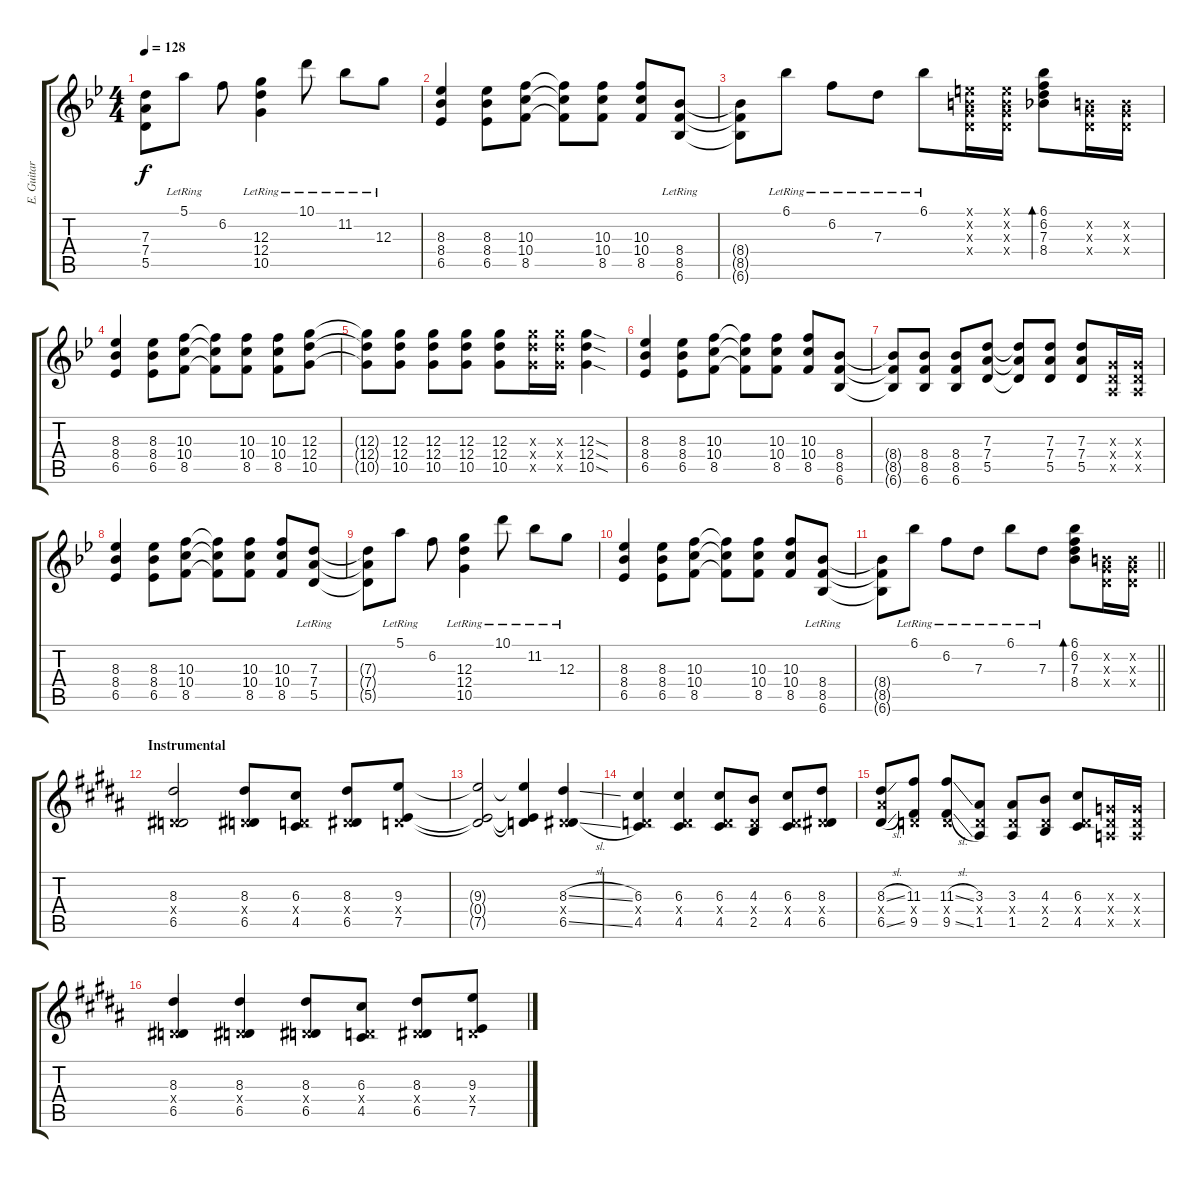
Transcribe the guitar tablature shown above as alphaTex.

\track ("E. Guitar " "E. Guitar ") {instrument overdrivenguitar}
\staff {score tabs}
\tuning (E4 B3 G3 D3 A2 E2) {hide}
\ts (4 4)
\tempo 128
\clef g2
\ks bb
(7.3{t} 7.4{t} 5.5{t}).8{dy f} 5.1{lr}.8 6.2.8 (12.3{lr} 12.4{lr} 10.5{lr}).4 10.1{lr}.8 11.2{lr}.8 12.3{lr}.8 |
(8.3 8.4 6.5).4 (8.3 8.4 6.5).8 (10.3 10.4 8.5).8 (10.3{t} 10.4{t} 8.5{t}).8 (10.3 10.4 8.5).8 (10.3 10.4 8.5).8 (8.4{lr} 8.5{lr} 6.6{lr}).8 |
(8.4{t} 8.5{t} 6.6{t}).8 6.1{lr}.8 6.2{lr}.8 7.3{lr}.8 6.1{lr}.8 (0.1{x} 0.2{x} 0.3{x} 0.4{x}).16 (0.1{x} 0.2{x} 0.3{x} 0.4{x}).16 (6.1 6.2 7.3 8.4).8{bd 30} (0.2{x} 0.3{x} 0.4{x}).16 (0.2{x} 0.3{x} 0.4{x}).16 |
(8.3 8.4 6.5).4 (8.3 8.4 6.5).8 (10.3 10.4 8.5).8 (10.3{t} 10.4{t} 8.5{t}).8 (10.3 10.4 8.5).8 (10.3 10.4 8.5).8 (12.3 12.4 10.5).8 |
(12.3{t} 12.4{t} 10.5{t}).8 (12.3 12.4 10.5).8 (12.3 12.4 10.5).8 (12.3 12.4 10.5).8 (12.3 12.4 10.5).8 (12.3{x} 12.4{x} 10.5{x}).16 (12.3{x} 12.4{x} 10.5{x}).16 (12.3{sod} 12.4{sod} 10.5{sod}).4 |
(8.3 8.4 6.5).4 (8.3 8.4 6.5).8 (10.3 10.4 8.5).8 (10.3{t} 10.4{t} 8.5{t}).8 (10.3 10.4 8.5).8 (10.3 10.4 8.5).8 (8.4 8.5 6.6).8 |
(8.4{t} 8.5{t} 6.6{t}).8 (8.4 8.5 6.6).8 (8.4 8.5 6.6).8 (7.3 7.4 5.5).8 (7.3{t} 7.4{t} 5.5{t}).8 (7.3 7.4 5.5).8 (7.3 7.4 5.5).8 (0.3{x} 0.4{x} 0.5{x}).16 (0.3{x} 0.4{x} 0.5{x}).16 |
(8.3 8.4 6.5).4 (8.3 8.4 6.5).8 (10.3 10.4 8.5).8 (10.3{t} 10.4{t} 8.5{t}).8 (10.3 10.4 8.5).8 (10.3 10.4 8.5).8 (7.3{lr} 7.4{lr} 5.5{lr}).8 |
(7.3{t} 7.4{t} 5.5{t}).8 5.1{lr}.8 6.2.8 (12.3{lr} 12.4{lr} 10.5{lr}).4 10.1{lr}.8 11.2{lr}.8 12.3{lr}.8 |
(8.3 8.4 6.5).4 (8.3 8.4 6.5).8 (10.3 10.4 8.5).8 (10.3{t} 10.4{t} 8.5{t}).8 (10.3 10.4 8.5).8 (10.3 10.4 8.5).8 (8.4{lr} 8.5{lr} 6.6{lr}).8 |
\barLineRight lightlight
(8.4{t} 8.5{t} 6.6{t}).8 6.1{lr}.8 6.2{lr}.8 7.3{lr}.8 6.1{lr}.8 7.3{lr}.8 (6.1 6.2 7.3 8.4).8{bd 30} (0.2{x} 0.3{x} 0.4{x}).16 (0.2{x} 0.3{x} 0.4{x}).16 |
\section ("" "Instrumental")
\ks b
(8.3 0.4{x} 6.5).2 (8.3 0.4{x} 6.5).8 (6.3 0.4{x} 4.5).8 (8.3 0.4{x} 6.5).8 (9.3 0.4{x} 7.5).8 |
(9.3{t} 0.4{t} 7.5{t}).2 (9.3{t} 0.4{t} 7.5{t}).4 (8.3{sl} 0.4{x} 6.5{sl}).4 |
(6.3 0.4{x} 4.5).4 (6.3 0.4{x} 4.5).4 (6.3 0.4{x} 4.5).8 (4.3 0.4{x} 2.5).8 (6.3 0.4{x} 4.5).8 (8.3 0.4{x} 6.5).8 |
(8.3{sl} 8.4{x} 6.5{sl}).8 (11.3 0.4{x} 9.5).8 (11.3{sl} 0.4{x} 9.5{sl}).8 (3.3 0.4{x} 1.5).8 (3.3 0.4{x} 1.5).8 (4.3 0.4{x} 2.5).8 (6.3 0.4{x} 4.5).8 (0.3{x} 0.4{x} 0.5{x}).16 (0.3{x} 0.4{x} 0.5{x}).16 |
(8.3 0.4{x} 6.5).4 (8.3 0.4{x} 6.5).4 (8.3 0.4{x} 6.5).8 (6.3 0.4{x} 4.5).8 (8.3 0.4{x} 6.5).8 (9.3 0.4{x} 7.5).8
